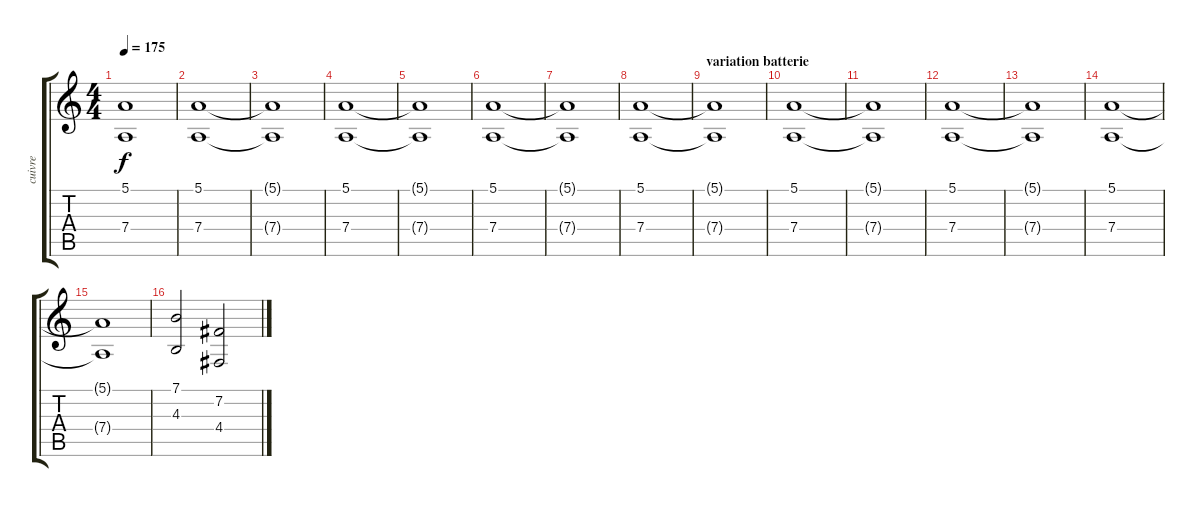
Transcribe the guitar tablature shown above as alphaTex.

\track ("cuivre" "cuivre") {instrument trombone}
\staff {score tabs}
\tuning (E4 B3 G3 D3 A2 E2) {hide}
\ts (4 4)
\tempo 175
\clef g2
\ks c
(5.1{t} 7.4{t}).1{dy f} |
(5.1 7.4).1 |
(5.1{t} 7.4{t}).1 |
(5.1 7.4).1 |
(5.1{t} 7.4{t}).1 |
(5.1 7.4).1 |
(5.1{t} 7.4{t}).1 |
(5.1 7.4).1{volume 4} |
\section ("" "variation batterie")
(5.1{t} 7.4{t}).1 |
(5.1 7.4).1 |
(5.1{t} 7.4{t}).1 |
(5.1 7.4).1 |
(5.1{t} 7.4{t}).1 |
(5.1 7.4).1 |
(5.1{t} 7.4{t}).1 |
(7.1 4.3).2 (7.2 4.4).2
